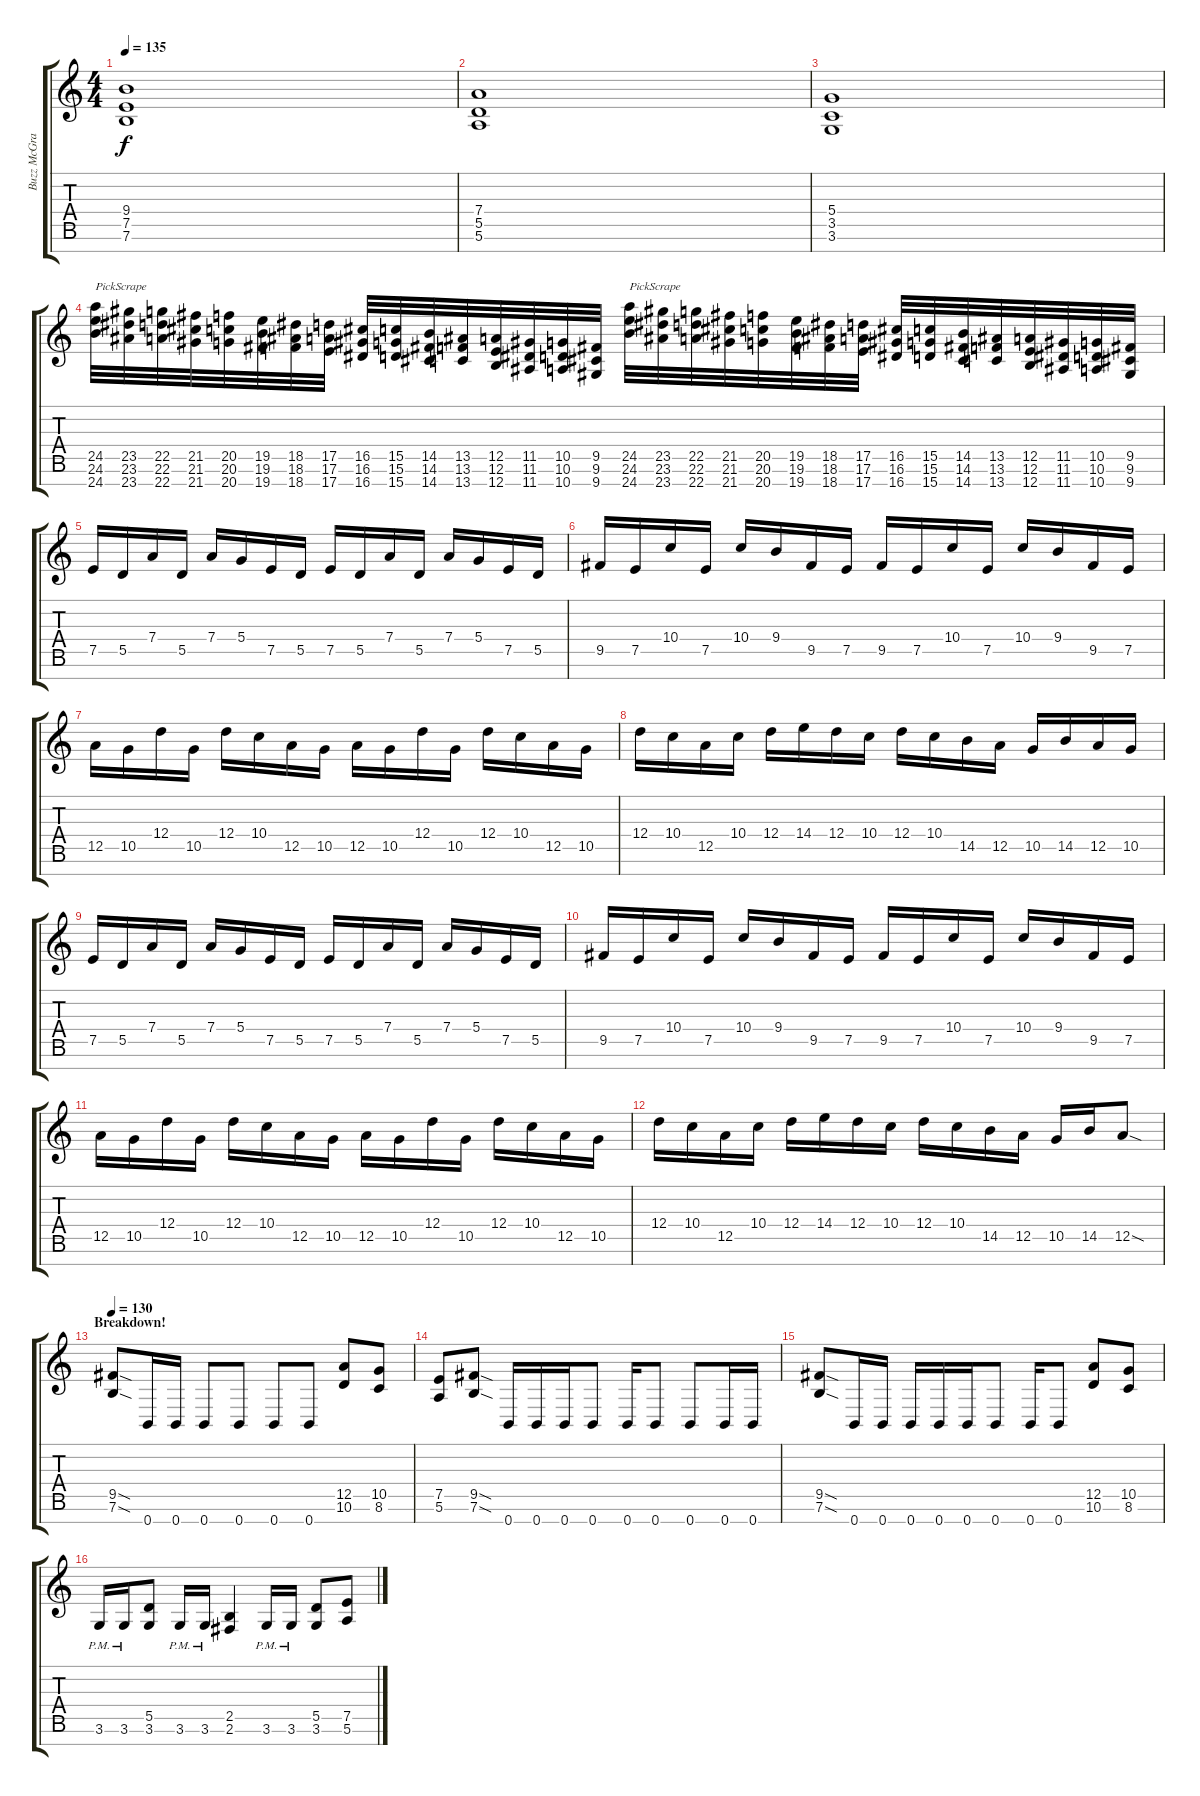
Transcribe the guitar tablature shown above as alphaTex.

\track ("Buzz McGrath" "Buzz McGra") {instrument distortionguitar}
\staff {score tabs}
\tuning (E4 B3 G3 D3 A2 E2 B1) {hide}
\ts (4 4)
\tempo 135
\clef g2
\ks c
(9.4 7.5 7.6).1{dy f} |
(7.4 5.5 5.6).1 |
(5.4 3.5 3.6).1 |
(24.5 24.6 24.7).32{txt "PickScrape" instrument guitarfretnoise} (23.5 23.6 23.7).32 (22.5 22.6 22.7).32 (21.5 21.6 21.7).32 (20.5 20.6 20.7).32 (19.5 19.6 19.7).32 (18.5 18.6 18.7).32 (17.5 17.6 17.7).32 (16.5 16.6 16.7).32 (15.5 15.6 15.7).32 (14.5 14.6 14.7).32 (13.5 13.6 13.7).32 (12.5 12.6 12.7).32 (11.5 11.6 11.7).32 (10.5 10.6 10.7).32 (9.5 9.6 9.7).32 (24.5 24.6 24.7).32{txt "PickScrape" instrument guitarfretnoise} (23.5 23.6 23.7).32 (22.5 22.6 22.7).32 (21.5 21.6 21.7).32 (20.5 20.6 20.7).32 (19.5 19.6 19.7).32 (18.5 18.6 18.7).32 (17.5 17.6 17.7).32 (16.5 16.6 16.7).32 (15.5 15.6 15.7).32 (14.5 14.6 14.7).32 (13.5 13.6 13.7).32 (12.5 12.6 12.7).32 (11.5 11.6 11.7).32 (10.5 10.6 10.7).32 (9.5 9.6 9.7).32 |
7.5.16{volume 11 instrument distortionguitar} 5.5.16 7.4.16 5.5.16 7.4.16 5.4.16 7.5.16 5.5.16 7.5.16 5.5.16 7.4.16 5.5.16 7.4.16 5.4.16 7.5.16 5.5.16 |
9.5.16 7.5.16 10.4.16 7.5.16 10.4.16 9.4.16 9.5.16 7.5.16 9.5.16 7.5.16 10.4.16 7.5.16 10.4.16 9.4.16 9.5.16 7.5.16 |
12.5.16 10.5.16 12.4.16 10.5.16 12.4.16 10.4.16 12.5.16 10.5.16 12.5.16 10.5.16 12.4.16 10.5.16 12.4.16 10.4.16 12.5.16 10.5.16 |
12.4.16 10.4.16 12.5.16 10.4.16 12.4.16 14.4.16 12.4.16 10.4.16 12.4.16 10.4.16 14.5.16 12.5.16 10.5.16 14.5.16 12.5.16 10.5.16 |
7.5.16 5.5.16 7.4.16 5.5.16 7.4.16 5.4.16 7.5.16 5.5.16 7.5.16 5.5.16 7.4.16 5.5.16 7.4.16 5.4.16 7.5.16 5.5.16 |
9.5.16 7.5.16 10.4.16 7.5.16 10.4.16 9.4.16 9.5.16 7.5.16 9.5.16 7.5.16 10.4.16 7.5.16 10.4.16 9.4.16 9.5.16 7.5.16 |
12.5.16 10.5.16 12.4.16 10.5.16 12.4.16 10.4.16 12.5.16 10.5.16 12.5.16 10.5.16 12.4.16 10.5.16 12.4.16 10.4.16 12.5.16 10.5.16 |
12.4.16 10.4.16 12.5.16 10.4.16 12.4.16 14.4.16 12.4.16 10.4.16 12.4.16 10.4.16 14.5.16 12.5.16 10.5.16 14.5.16 12.5{sod}.8 |
\section ("" "Breakdown!")
\tempo 130
(9.5{sod} 7.6{sod}).8{volume 16} 0.7.16 0.7.16 0.7.8 0.7.8 0.7.8 0.7.8 (12.5 10.6).8 (10.5 8.6).8 |
(7.5 5.6).8 (9.5{sod} 7.6{sod}).8 0.7.16 0.7.16 0.7.16 0.7.8 0.7.16 0.7.8 0.7.8 0.7.16 0.7.16 |
(9.5{sod} 7.6{sod}).8 0.7.16 0.7.16 0.7.16 0.7.16 0.7.16 0.7.8 0.7.16 0.7.8 (12.5 10.6).8 (10.5 8.6).8 |
3.6{pm}.16 3.6{pm}.16 (5.5 3.6).8 3.6{pm}.16 3.6{pm}.16 (2.5 2.6).4 3.6{pm}.16 3.6{pm}.16 (5.5 3.6).8 (7.5 5.6).8
